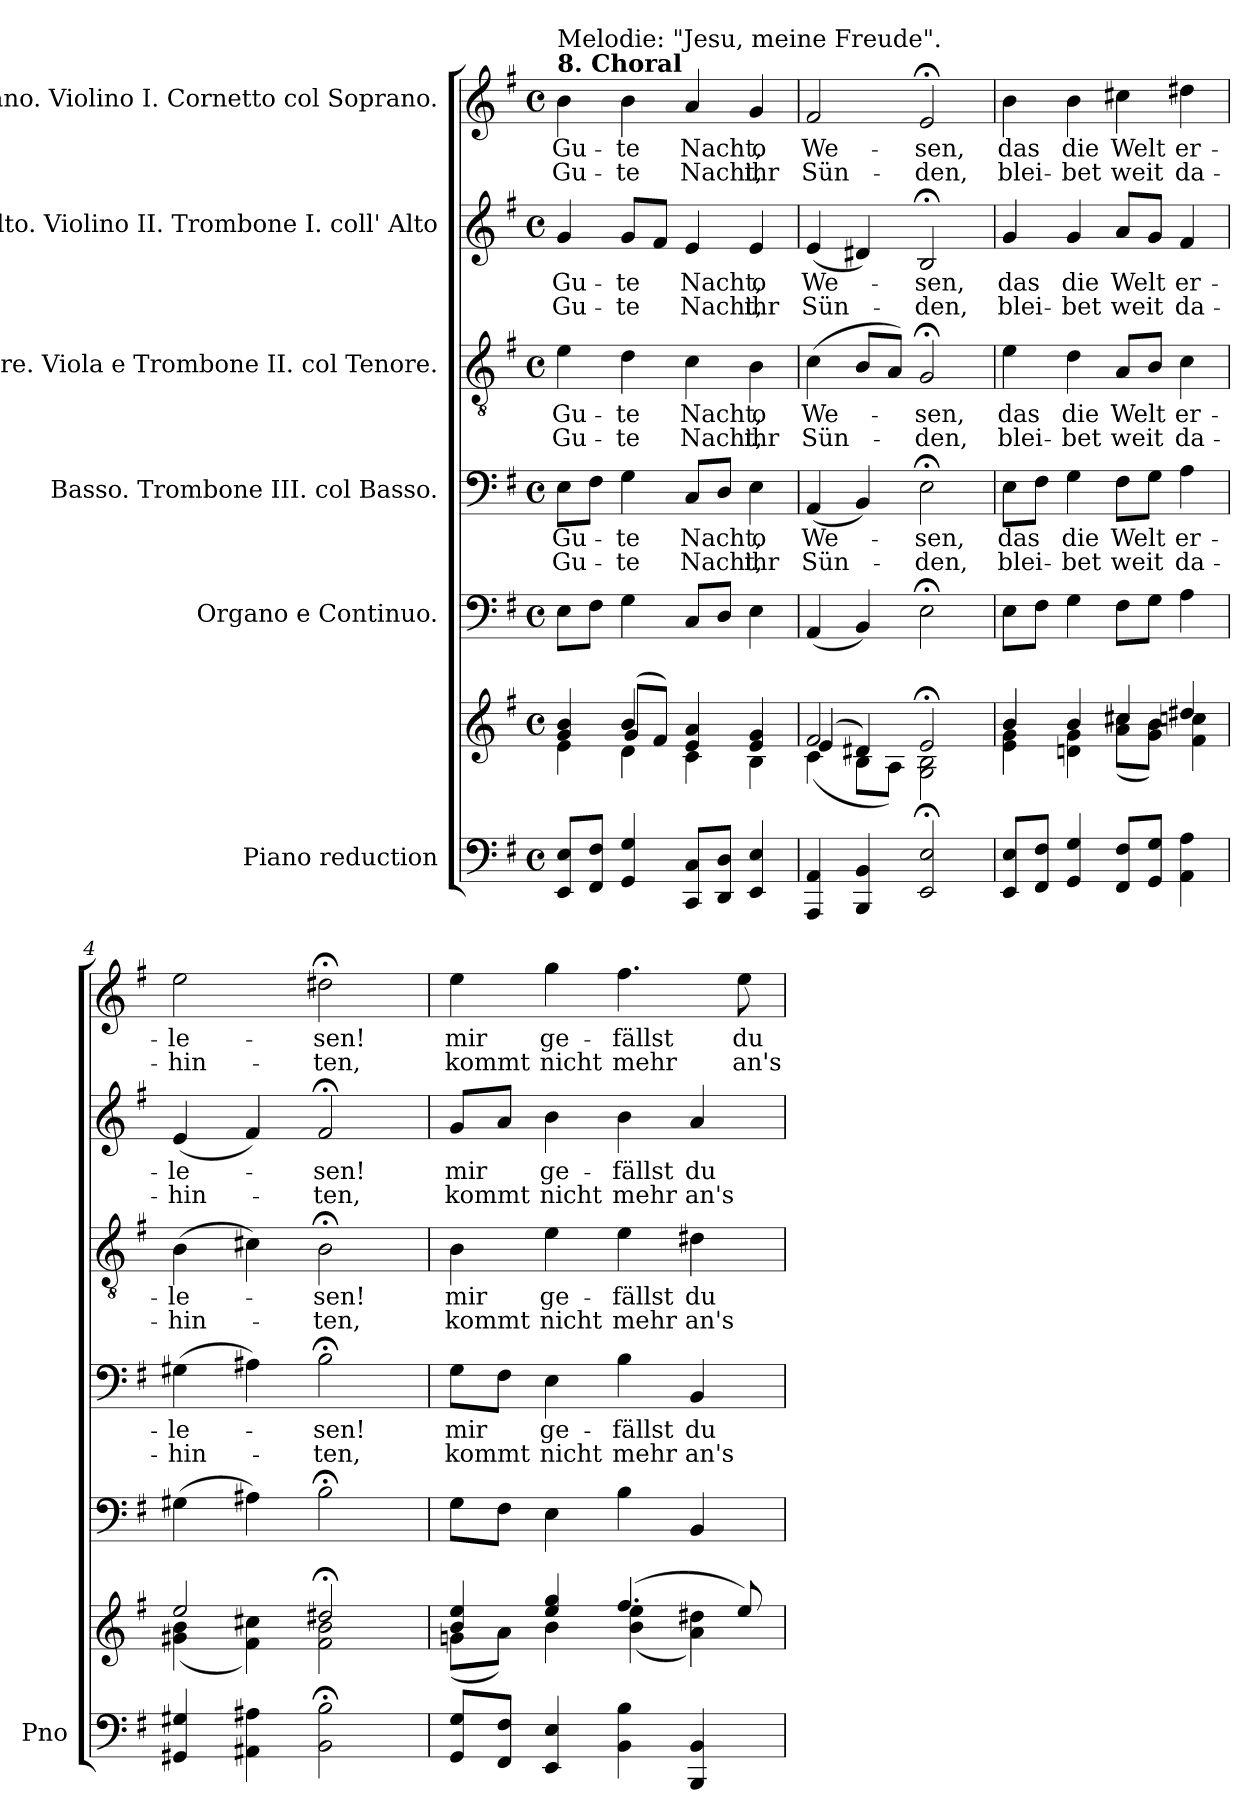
**kern	**kern	**kern	**kern	**text	**text	**kern	**text	**text	**kern	**text	**text	**kern	**text	**text
*part6	*part6	*part5	*part4	*part4	*part4	*part3	*part3	*part3	*part2	*part2	*part2	*part1	*part1	*part1
*staff7	*staff6	*staff5	*staff4	*staff4	*staff4	*staff3	*staff3	*staff3	*staff2	*staff2	*staff2	*staff1	*staff1	*staff1
*I"Piano reduction	*	*I"Organo e Continuo.	*I"Basso. Trombone III. col Basso.	*	*	*I"Tenore. Viola e Trombone II. col Tenore.	*	*	*I"Alto. Violino II. Trombone I. coll' Alto	*	*	*I"Soprano. Violino I. Cornetto col Soprano.	*	*
*I'Pno	*	*	*	*	*	*	*	*	*	*	*	*	*	*
*stria5	*stria5	*	*	*	*	*	*	*	*	*	*	*	*	*
*clefF4	*clefG2	*clefF4	*clefF4	*	*	*clefGv2	*	*	*clefG2	*	*	*clefG2	*	*
*k[f#]	*k[f#]	*k[f#]	*k[f#]	*	*	*k[f#]	*	*	*k[f#]	*	*	*k[f#]	*	*
*M4/4	*M4/4	*M4/4	*M4/4	*	*	*M4/4	*	*	*M4/4	*	*	*M4/4	*	*
*met(c)	*met(c)	*met(c)	*met(c)	*	*	*met(c)	*	*	*met(c)	*	*	*met(c)	*	*
=1	=1	=1	=1	=1	=1	=1	=1	=1	=1	=1	=1	=1	=1	=1
*	*^	*	*	*	*	*	*	*	*	*	*	*	*	*
*	*	*^	*	*	*	*	*	*	*	*	*	*	*	*	*
!	!	!	!	!	!	!	!	!	!	!	!	!	!	!LO:TX:a:B:t=8. Choral	!	!
!	!	!	!	!	!	!	!	!	!	!	!	!	!	!LO:TX:a:t=Melodie&colon; "Jesu, meine Freude".	!	!
!	!	!	!	!	!	!LO:LY:b	!LO:LY:b	!	!LO:LY:b	!LO:LY:b	!	!LO:LY:b	!LO:LY:b	!	!LO:LY:b	!LO:LY:b
8EE/ 8E/L	4g/ 4b/	4e\	4ryy	8E\L	8E\L	Gu-	Gu-	4e\	Gu-	Gu-	4g/	Gu-	Gu-	4b\	Gu-	Gu-
8FF#/ 8F#/J	.	.	.	8F#\J	8F#\J	.	.	.	.	.	.	.	.	.	.	.
!	!	!	!	!	!	!LO:LY:b	!LO:LY:b	!	!LO:LY:b	!LO:LY:b	!	!LO:LY:b	!LO:LY:b	!	!LO:LY:b	!LO:LY:b
4GG/ 4G/	4b/	4d\	(8g/L	4G\	4G\	te	te	4d\	te	te	8g/L	te	te	4b\	te	te
.	.	.	8f#/J)	.	.	.	.	.	.	.	8f#/J	.	.	.	.	.
!	!	!	!	!	!	!LO:LY:b	!LO:LY:b	!	!LO:LY:b	!LO:LY:b	!	!LO:LY:b	!LO:LY:b	!	!LO:LY:b	!LO:LY:b
8CC/ 8C/L	4e/ 4a/	4c\	2ryy	8C/L	8C/L	Nacht,	Nacht,	4c\	Nacht,	Nacht,	4e/	Nacht,	Nacht,	4a/	Nacht,	Nacht,
8DD/ 8D/J	.	.	.	8D/J	8D/J	.	.	.	.	.	.	.	.	.	.	.
!	!	!	!	!	!	!LO:LY:b	!LO:LY:b	!	!LO:LY:b	!LO:LY:b	!	!LO:LY:b	!LO:LY:b	!	!LO:LY:b	!LO:LY:b
4EE/ 4E/	4e/ 4g/	4B\	.	4E\	4E\	o	ihr	4B\	o	ihr	4e/	o	ihr	4g/	o	ihr
=2	=2	=2	=2	=2	=2	=2	=2	=2	=2	=2	=2	=2	=2	=2	=2	=2
!	!	!	!	!	!	!LO:LY:b	!LO:LY:b	!	!LO:LY:b	!LO:LY:b	!	!LO:LY:b	!LO:LY:b	!	!LO:LY:b	!LO:LY:b
4AAA/ 4AA/	2f#/	(4c\	(4e/	(4AA/	(4AA/	We-	Sün-	(4c\	We-	Sün-	(4e/	We-	Sün-	2f#/	We-	Sün-
4BBB/ 4BB/	.	8B\L	4d#X/)	4BB/)	4BB/)	.	.	8B/L	.	.	4d#X/)	.	.	.	.	.
.	.	8A\J)	.	.	.	.	.	8A/J)	.	.	.	.	.	.	.	.
!	!	!	!	!	!	!LO:LY:b	!LO:LY:b	!	!LO:LY:b	!LO:LY:b	!	!LO:LY:b	!LO:LY:b	!	!LO:LY:b	!LO:LY:b
2EE/; 2E/;	2e;</	2G\ 2B\	2ryy	2E;<\	2E;<\	sen,	den,	2G;</	sen,	den,	2B;</	sen,	den,	2e;</	sen,	den,
=3	=3	=3	=3	=3	=3	=3	=3	=3	=3	=3	=3	=3	=3	=3	=3	=3
!	!	!	!	!	!	!LO:LY:b	!LO:LY:b	!	!LO:LY:b	!LO:LY:b	!	!LO:LY:b	!LO:LY:b	!	!LO:LY:b	!LO:LY:b
*	*	*v	*v	*	*	*	*	*	*	*	*	*	*	*	*	*
8EE/ 8E/L	4b/	4e\ 4g\	8E\L	8E\L	das	blei-	4e\	das	blei-	4g/	das	blei-	4b\	das	blei-
8FF#/ 8F#/J	.	.	8F#\J	8F#\J	.	.	.	.	.	.	.	.	.	.	.
!	!	!	!	!	!LO:LY:b	!LO:LY:b	!	!LO:LY:b	!LO:LY:b	!	!LO:LY:b	!LO:LY:b	!	!LO:LY:b	!LO:LY:b
4GG/ 4G/	4b/	4dn\ 4g\	4G\	4G\	die	bet	4d\	die	bet	4g/	die	bet	4b\	die	bet
!	!	!	!	!	!LO:LY:b	!LO:LY:b	!	!LO:LY:b	!LO:LY:b	!	!LO:LY:b	!LO:LY:b	!	!LO:LY:b	!LO:LY:b
8FF#/ 8F#/L	4cc#X/	(8a\ 8cc#\L	8F#\L	8F#\L	Welt	weit	8A/L	Welt	weit	8a/L	Welt	weit	4cc#X\	Welt	weit
8GG/ 8G/J	.	8g\ 8b\J)	8G\J	8G\J	.	.	8B/J	.	.	8g/J	.	.	.	.	.
!	!	!	!	!	!LO:LY:b	!LO:LY:b	!	!LO:LY:b	!LO:LY:b	!	!LO:LY:b	!LO:LY:b	!	!LO:LY:b	!LO:LY:b
4AA\ 4A\	4dd#X/	4f#\ 4ccn\	4A\	4A\	er-	da-	4c\	er-	da-	4f#/	er-	da-	4dd#X\	er-	da-
=4	=4	=4	=4	=4	=4	=4	=4	=4	=4	=4	=4	=4	=4	=4	=4
!	!	!	!	!	!LO:LY:b	!LO:LY:b	!	!LO:LY:b	!LO:LY:b	!	!LO:LY:b	!LO:LY:b	!	!LO:LY:b	!LO:LY:b
4GG#X/ 4G#X/	2ee/	(4g#X\ 4b\	(4G#X\	(4G#X\	le-	hin-	(4B\	le-	hin-	(4e/	le-	hin-	2ee\	le-	hin-
4AA#X\ 4A#X\	.	4f#\ 4cc#X\)	4A#X\)	4A#X\)	.	.	4c#X\)	.	.	4f#/)	.	.	.	.	.
!	!	!	!	!	!LO:LY:b	!LO:LY:b	!	!LO:LY:b	!LO:LY:b	!	!LO:LY:b	!LO:LY:b	!	!LO:LY:b	!LO:LY:b
2BB\; 2B\;	2dd#X;</	2f#\ 2b\	2B;<\	2B;<\	sen!	ten,	2B;<\	sen!	ten,	2f#;</	sen!	ten,	2dd#X;<\	sen!	ten,
=5	=5	=5	=5	=5	=5	=5	=5	=5	=5	=5	=5	=5	=5	=5	=5
!	!	!	!	!	!LO:LY:b	!LO:LY:b	!	!LO:LY:b	!LO:LY:b	!	!LO:LY:b	!LO:LY:b	!	!LO:LY:b	!LO:LY:b
8GG/ 8G/L	4b/ 4ee/	(8gn\L	8G\L	8G\L	mir	kommt	4B\	mir	kommt	8g/L	mir	kommt	4ee\	mir	kommt
8FF#/ 8F#/J	.	8a\J)	8F#\J	8F#\J	.	.	.	.	.	8a/J	.	.	.	.	.
!	!	!	!	!	!LO:LY:b	!LO:LY:b	!	!LO:LY:b	!LO:LY:b	!	!LO:LY:b	!LO:LY:b	!	!LO:LY:b	!LO:LY:b
4EE/ 4E/	4ee/ 4gg/	4b\	4E\	4E\	ge-	nicht	4e\	ge-	nicht	4b\	ge-	nicht	4gg\	ge-	nicht
!	!	!	!	!	!LO:LY:b	!LO:LY:b	!	!LO:LY:b	!LO:LY:b	!	!LO:LY:b	!LO:LY:b	!	!LO:LY:b	!LO:LY:b
4BB\ 4B\	(4.ff#/	(4b\ 4ee\	4B\	4B\	fällst	mehr	4e\	fällst	mehr	4b\	fällst	mehr	4.ff#\	fällst	mehr
!	!	!	!	!	!LO:LY:b	!LO:LY:b	!	!LO:LY:b	!LO:LY:b	!	!LO:LY:b	!LO:LY:b	!	!	!
4BBB/ 4BB/	.	4a\ 4dd#X\)	4BB/	4BB/	du	an's	4d#X\	du	an's	4a/	du	an's	.	.	.
!	!	!	!	!	!	!	!	!	!	!	!	!	!	!LO:LY:b	!LO:LY:b
.	8ee/)	.	.	.	.	.	.	.	.	.	.	.	8ee\	du	an's
*	*v	*v	*	*	*	*	*	*	*	*	*	*	*	*	*
=	=	=	=	=	=	=	=	=	=	=	=	=	=	=
*-	*-	*-	*-	*-	*-	*-	*-	*-	*-	*-	*-	*-	*-	*-
